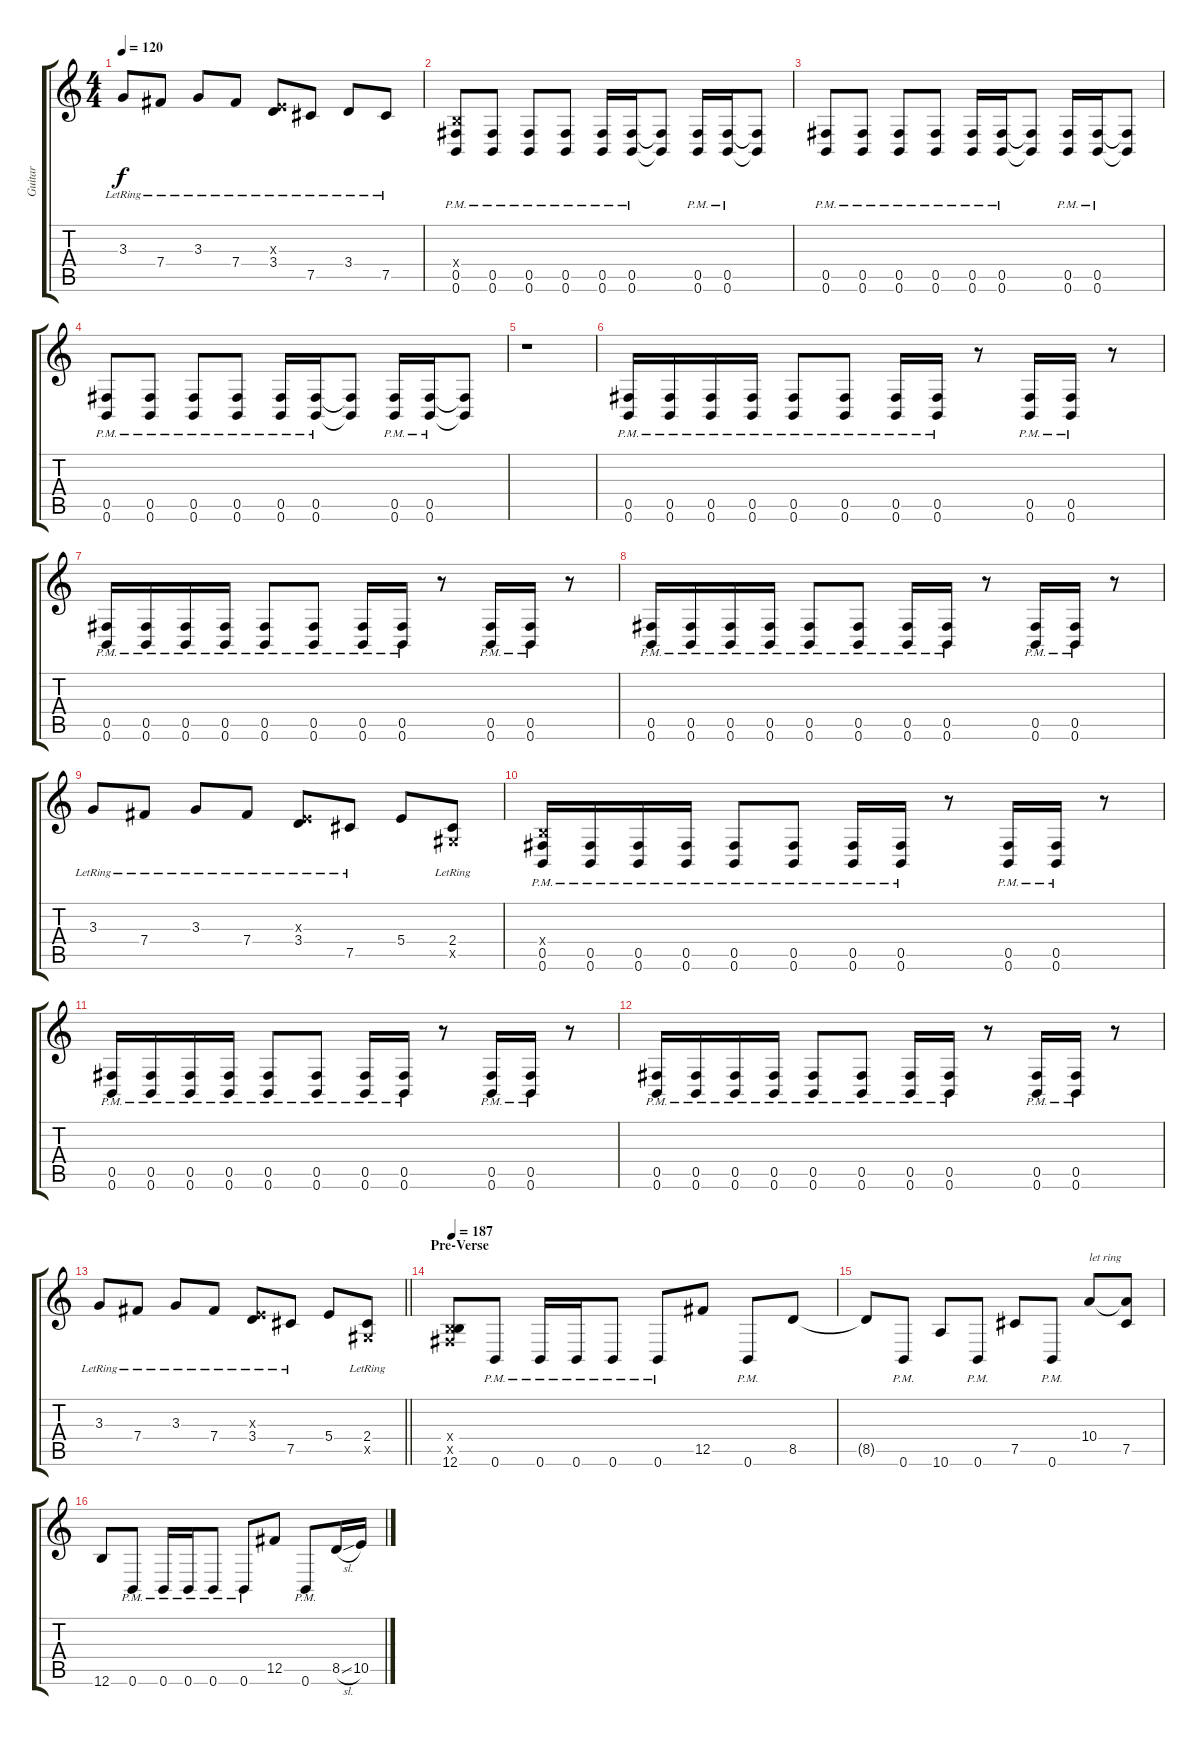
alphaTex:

\track ("Guitar" "Guitar") {instrument distortionguitar}
\staff {score tabs}
\tuning (Db4 Ab3 E3 B2 Gb2 B1) {hide}
\ts (4 4)
\tempo 120
\clef g2
\ks c
3.3{lr}.8{dy f} 7.4{lr}.8 3.3{lr}.8 7.4{lr}.8 (0.3{x} 3.4{lr}).8 7.5{lr}.8 3.4{lr}.8 7.5{lr}.8 |
(0.4{x} 0.5{pm} 0.6{pm}).8 (0.5{pm} 0.6{pm}).8 (0.5{pm} 0.6{pm}).8 (0.5{pm} 0.6{pm}).8 (0.5{pm} 0.6{pm}).16 (0.5{pm} 0.6{pm}).16 (0.5{t} 0.6{t}).8 (0.5{pm} 0.6{pm}).16 (0.5{pm} 0.6{pm}).16 (0.5{t} 0.6{t}).8 |
(0.5{pm} 0.6{pm}).8 (0.5{pm} 0.6{pm}).8 (0.5{pm} 0.6{pm}).8 (0.5{pm} 0.6{pm}).8 (0.5{pm} 0.6{pm}).16 (0.5{pm} 0.6{pm}).16 (0.5{t} 0.6{t}).8 (0.5{pm} 0.6{pm}).16 (0.5{pm} 0.6{pm}).16 (0.5{t} 0.6{t}).8 |
(0.5{pm} 0.6{pm}).8 (0.5{pm} 0.6{pm}).8 (0.5{pm} 0.6{pm}).8 (0.5{pm} 0.6{pm}).8 (0.5{pm} 0.6{pm}).16 (0.5{pm} 0.6{pm}).16 (0.5{t} 0.6{t}).8 (0.5{pm} 0.6{pm}).16 (0.5{pm} 0.6{pm}).16 (0.5{t} 0.6{t}).8 |
r.1 |
(0.5{pm} 0.6{pm}).16 (0.5{pm} 0.6{pm}).16 (0.5{pm} 0.6{pm}).16 (0.5{pm} 0.6{pm}).16 (0.5{pm} 0.6{pm}).8 (0.5{pm} 0.6{pm}).8 (0.5{pm} 0.6{pm}).16 (0.5{pm} 0.6{pm}).16 r.8 (0.5{pm} 0.6{pm}).16 (0.5{pm} 0.6{pm}).16 r.8 |
(0.5{pm} 0.6{pm}).16 (0.5{pm} 0.6{pm}).16 (0.5{pm} 0.6{pm}).16 (0.5{pm} 0.6{pm}).16 (0.5{pm} 0.6{pm}).8 (0.5{pm} 0.6{pm}).8 (0.5{pm} 0.6{pm}).16 (0.5{pm} 0.6{pm}).16 r.8 (0.5{pm} 0.6{pm}).16 (0.5{pm} 0.6{pm}).16 r.8 |
(0.5{pm} 0.6{pm}).16 (0.5{pm} 0.6{pm}).16 (0.5{pm} 0.6{pm}).16 (0.5{pm} 0.6{pm}).16 (0.5{pm} 0.6{pm}).8 (0.5{pm} 0.6{pm}).8 (0.5{pm} 0.6{pm}).16 (0.5{pm} 0.6{pm}).16 r.8 (0.5{pm} 0.6{pm}).16 (0.5{pm} 0.6{pm}).16 r.8 |
3.3{lr}.8 7.4{lr}.8 3.3{lr}.8 7.4{lr}.8 (0.3{x} 3.4{lr}).8 7.5{lr}.8 5.4.8 (2.4{lr} 2.5{x}).8 |
(0.4{x} 0.5{pm} 0.6{pm}).16 (0.5{pm} 0.6{pm}).16 (0.5{pm} 0.6{pm}).16 (0.5{pm} 0.6{pm}).16 (0.5{pm} 0.6{pm}).8 (0.5{pm} 0.6{pm}).8 (0.5{pm} 0.6{pm}).16 (0.5{pm} 0.6{pm}).16 r.8 (0.5{pm} 0.6{pm}).16 (0.5{pm} 0.6{pm}).16 r.8 |
(0.5{pm} 0.6{pm}).16 (0.5{pm} 0.6{pm}).16 (0.5{pm} 0.6{pm}).16 (0.5{pm} 0.6{pm}).16 (0.5{pm} 0.6{pm}).8 (0.5{pm} 0.6{pm}).8 (0.5{pm} 0.6{pm}).16 (0.5{pm} 0.6{pm}).16 r.8 (0.5{pm} 0.6{pm}).16 (0.5{pm} 0.6{pm}).16 r.8 |
(0.5{pm} 0.6{pm}).16 (0.5{pm} 0.6{pm}).16 (0.5{pm} 0.6{pm}).16 (0.5{pm} 0.6{pm}).16 (0.5{pm} 0.6{pm}).8 (0.5{pm} 0.6{pm}).8 (0.5{pm} 0.6{pm}).16 (0.5{pm} 0.6{pm}).16 r.8 (0.5{pm} 0.6{pm}).16 (0.5{pm} 0.6{pm}).16 r.8 |
\barLineRight lightlight
3.3{lr}.8 7.4{lr}.8 3.3{lr}.8 7.4{lr}.8 (0.3{x} 3.4{lr}).8 7.5{lr}.8 5.4.8 (2.4{lr} 2.5{x}).8 |
\section ("" "Pre-Verse")
\tempo 187
(0.4{x} 0.5{x} 12.6).8 0.6{pm}.8 0.6{pm}.16 0.6{pm}.16 0.6{pm}.8 0.6{pm}.8 12.5.8 0.6{pm}.8 8.5.8 |
8.5{t}.8 0.6{pm}.8 10.6.8 0.6{pm}.8 7.5.8 0.6{pm}.8 10.4.8{txt "let ring"} (10.4{t} 7.5).8 |
12.6.8 0.6{pm}.8 0.6{pm}.16 0.6{pm}.16 0.6{pm}.8 0.6{pm}.8 12.5.8 0.6{pm}.8 8.5{sl}.16 10.5.16
